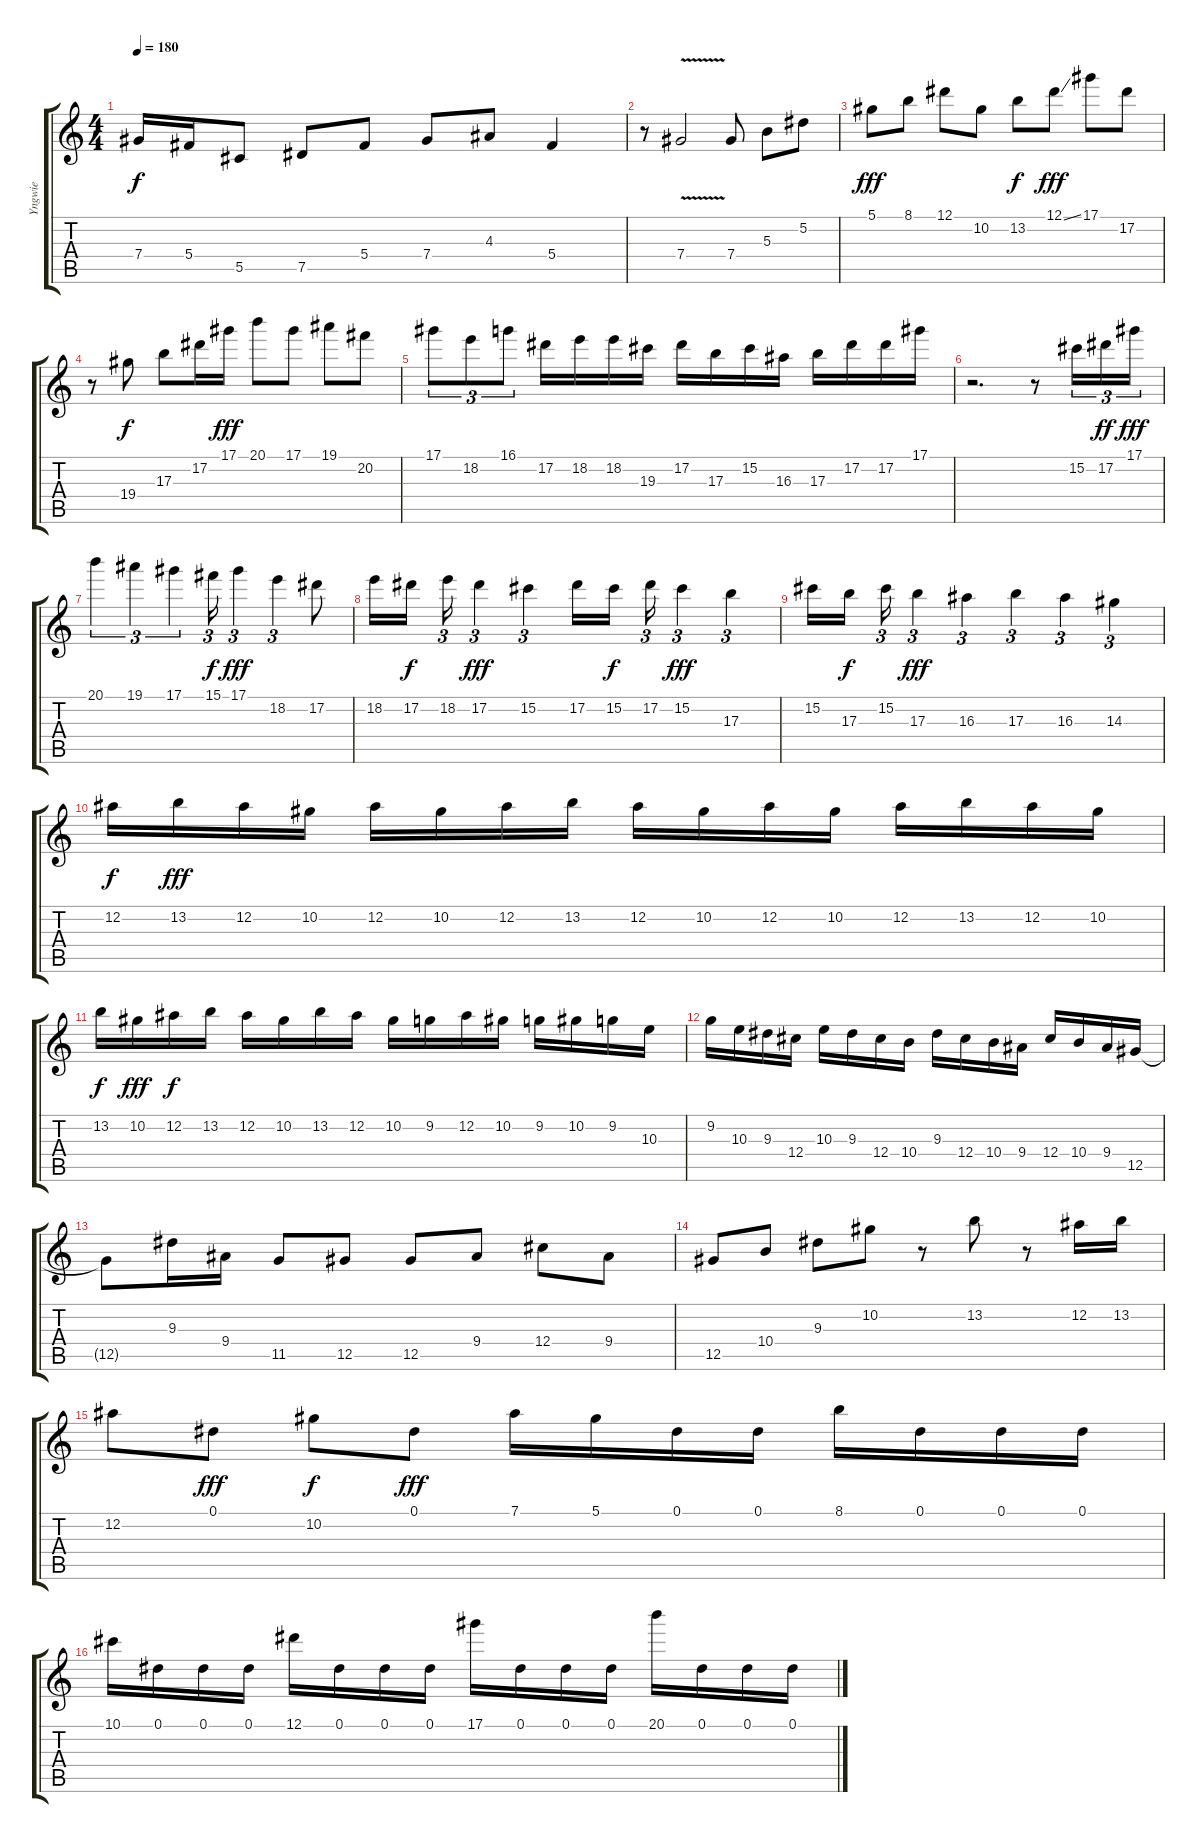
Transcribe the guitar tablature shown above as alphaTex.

\track ("Yngwie" "Yngwie") {instrument acousticguitarnylon}
\staff {score tabs}
\tuning (Eb4 Bb3 Gb3 Db3 Ab2 Eb2) {hide}
\ts (4 4)
\tempo 180
\clef g2
\ks c
7.4.16{dy f} 5.4.16 5.5.8 7.5.8 5.4.8 7.4.8 4.3.8 5.4.4 |
r.8 7.4{v}.2 7.4.8 5.3.8 5.2.8 |
5.1.8{dy fff} 8.1.8 12.1.8 10.2.8 13.2.8{dy f} 12.1{ss}.8{dy fff} 17.1.8 17.2.8 |
r.8 19.4.8{dy f} 17.3.8 17.2.16 17.1.16{dy fff} 20.1.8 17.1.8 19.1.8 20.2.8 |
17.1.8{tu (3 2)} 18.2.8{tu (3 2)} 16.1.8{tu (3 2)} 17.2.16 18.2.16 18.2.16 19.3.16 17.2.16 17.3.16 15.2.16 16.3.16 17.3.16 17.2.16 17.2.16 17.1.16 |
r.2{d} r.8 15.2.16{tu (3 2)} 17.2.16{tu (3 2) dy ff} 17.1.16{tu (3 2) dy fff} |
20.1.4{tu (3 2)} 19.1.4{tu (3 2)} 17.1.4{tu (3 2)} 15.1.16{tu (3 2) dy f} 17.1.4{tu (3 2) dy fff} 18.2.4{tu (3 2)} 17.2.8 |
18.2.16 17.2.16{dy f beam splitsecondary} 18.2.16{tu (3 2)} 17.2.4{tu (3 2) dy fff} 15.2.4{tu (3 2)} 17.2.16 15.2.16{dy f beam splitsecondary} 17.2.16{tu (3 2)} 15.2.4{tu (3 2) dy fff} 17.3.4{tu (3 2)} |
15.2.16 17.3.16{dy f beam splitsecondary} 15.2.16{tu (3 2)} 17.3.4{tu (3 2) dy fff} 16.3.4{tu (3 2)} 17.3.4{tu (3 2)} 16.3.4{tu (3 2)} 14.3.4{tu (3 2)} |
12.2.16{dy f} 13.2.16{dy fff} 12.2.16 10.2.16 12.2.16 10.2.16 12.2.16 13.2.16 12.2.16 10.2.16 12.2.16 10.2.16 12.2.16 13.2.16 12.2.16 10.2.16 |
13.2.16{dy f} 10.2.16{dy fff} 12.2.16{dy f} 13.2.16 12.2.16 10.2.16 13.2.16 12.2.16 10.2.16 9.2.16 12.2.16 10.2.16 9.2.16 10.2.16 9.2.16 10.3.16 |
9.2.16 10.3.16 9.3.16 12.4.16 10.3.16 9.3.16 12.4.16 10.4.16 9.3.16 12.4.16 10.4.16 9.4.16 12.4.16 10.4.16 9.4.16 12.5.16 |
12.5{t}.8 9.3.16 9.4.16 11.5.8 12.5.8 12.5.8 9.4.8 12.4.8 9.4.8 |
12.5.8 10.4.8 9.3.8 10.2.8 r.8 13.2.8 r.8 12.2.16 13.2.16 |
12.2.8 0.1.8{dy fff} 10.2.8{dy f} 0.1.8{dy fff} 7.1.16 5.1.16 0.1.16 0.1.16 8.1.16 0.1.16 0.1.16 0.1.16 |
10.1.16 0.1.16 0.1.16 0.1.16 12.1.16 0.1.16 0.1.16 0.1.16 17.1.16 0.1.16 0.1.16 0.1.16 20.1.16 0.1.16 0.1.16 0.1.16
